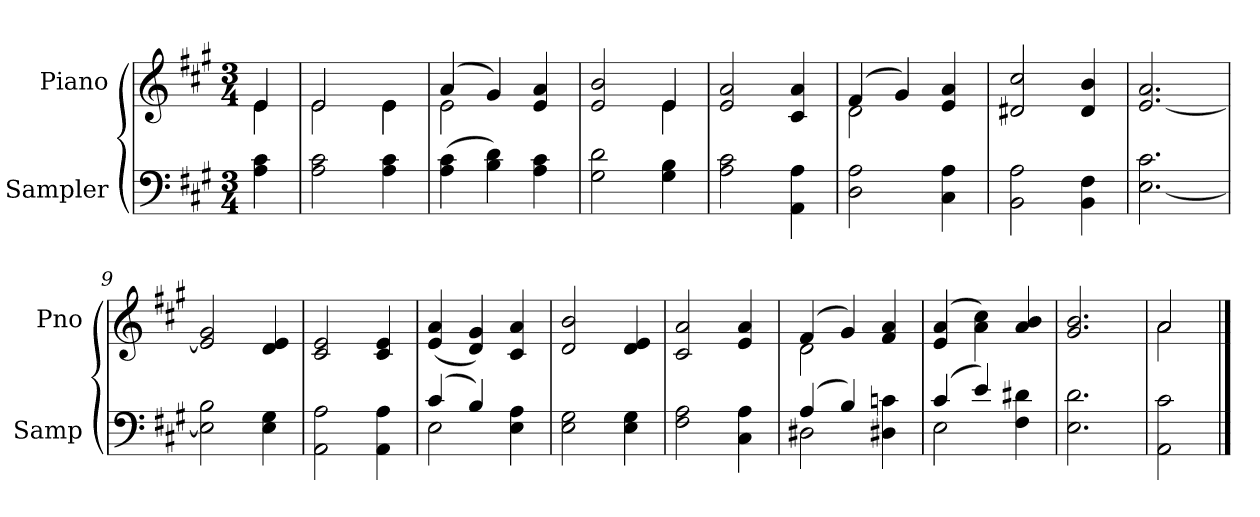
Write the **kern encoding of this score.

**kern	**kern
*part2	*part1
*staff2	*staff1
*I"Sampler	*I"Piano
*I'Samp	*I'Pno
*clefF4	*clefG2
*k[f#c#g#]	*k[f#c#g#]
*A:	*A:
*M3/4	*M3/4
=1	=1
*	*^
4A 4c#	4e/	4e
=2	=2	=2
2A 2c#	2e/	2e
4A 4c#	4e\	4e
=3	=3	=3
(4A 4c#	(4a/	2e
4B 4d)	4g#/)	.
4A 4c#	4e 4a	4ryy
=4	=4	=4
2G# 2d	2e 2b	2ryy
4G# 4B	4e/	4e
*	*v	*v
=5	=5
2A 2c#	2e 2a
4AA 4A	4c# 4a
=6	=6
*	*^
2D 2A	(4f#/	2d
.	4g#/)	.
4C# 4A	4e 4a	4ryy
*	*v	*v
=7	=7
2BB 2A	2d#X 2cc#
4BB 4F#	4d# 4b
=8	=8
[2.E 2.c#	[2.e 2.a
=9	=9
2E] 2B	2e] 2g#
4E 4G#	4d 4e
=10	=10
2AA 2A	2c# 2e
4AA 4A	4c# 4e
=11	=11
*^	*
(4c#/	2E	(4e 4a
4B/)	.	4d 4g#)
4E 4A	4ryy	4c# 4a
*v	*v	*
=12	=12
2E 2G#	2d 2b
4E 4G#	4d 4e
=13	=13
2F# 2A	2c# 2a
4C# 4A	4e 4a
=14	=14
*^	*^
(4A/	2D#	(4f#/	2d
4B/)	.	4g#/)	.
4D#X 4cn	4ryy	4f# 4a	4ryy
*	*	*v	*v
=15	=15	=15
(4c#/	2E	(4e 4a
4e/)	.	4a 4cc#)
4F# 4d#X	4ryy	4a 4b
*v	*v	*
=16	=16
2.E 2.d	2.g# 2.b
=17	=17
*	*^
2AA 2c#	2a/	2a
*	*v	*v
==	==
*-	*-
